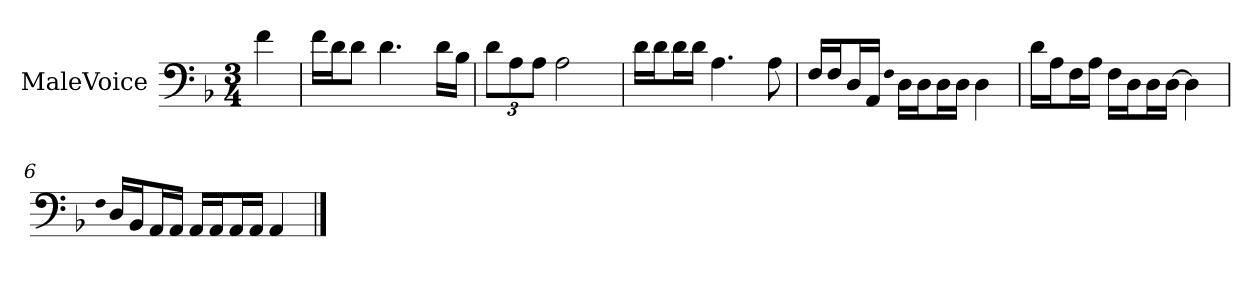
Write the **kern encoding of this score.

**kern
*part1
*staff1
*I"MaleVoice
*clefF4
*k[b-]
*M3/4
*MM69
=
4f
=1
16f\LL
16d\J
8d\J
4.d
16d\LL
16B-\JJ
=2
12d\L
12A\
12A\J
2A
=3
16d\LL
16d\J
16d\L
16d\JJ
4.A
8A
=4
16F/LL
16F/J
16D/L
16AA/JJ
qF
16D\LL
16D\J
16D\L
16D\JJ
4D
=5
16d\LL
16A\J
16F\L
16A\JJ
16F\LL
16D\J
16D\L
[16D\JJ
4D]
=6
qF
16D/LL
16BB-/J
16AA/L
16AA/JJ
16AA/LL
16AA/J
16AA/L
16AA/JJ
4AA
==
*-
